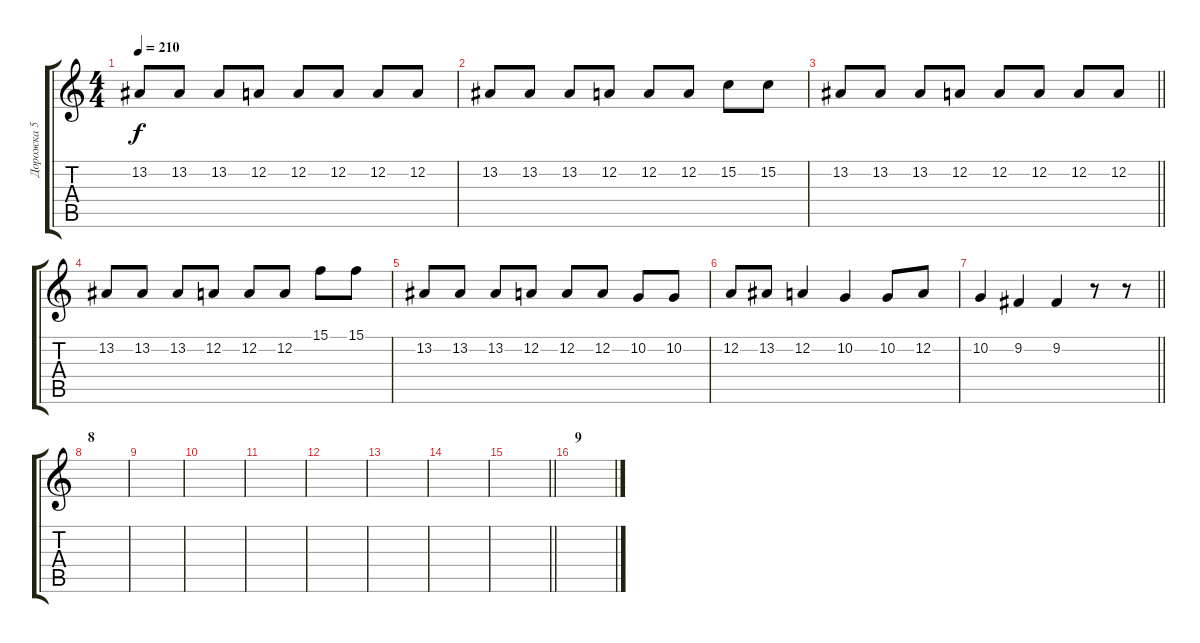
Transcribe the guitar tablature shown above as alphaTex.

\track ("Дорожка 5" "Дорожка 5") {instrument stringensemble1}
\staff {score tabs}
\tuning (D4 A3 F3 C3 G2 D2) {hide}
\ts (4 4)
\tempo 210
\clef g2
\ks c
13.2.8{dy f} 13.2.8 13.2.8 12.2.8 12.2.8 12.2.8 12.2.8 12.2.8 |
13.2.8 13.2.8 13.2.8 12.2.8 12.2.8 12.2.8 15.2.8 15.2.8 |
\barLineRight lightlight
13.2.8 13.2.8 13.2.8 12.2.8 12.2.8 12.2.8 12.2.8 12.2.8 |
13.2.8 13.2.8 13.2.8 12.2.8 12.2.8 12.2.8 15.1.8 15.1.8 |
13.2.8 13.2.8 13.2.8 12.2.8 12.2.8 12.2.8 10.2.8 10.2.8 |
12.2.8 13.2.8 12.2.4 10.2.4 10.2.8 12.2.8 |
\barLineRight lightlight
10.2.4 9.2.4 9.2.4 r.8 r.8 |
\section ("" "8")
|
|
|
|
|
|
|
\barLineRight lightlight
|
\section ("" "9")
